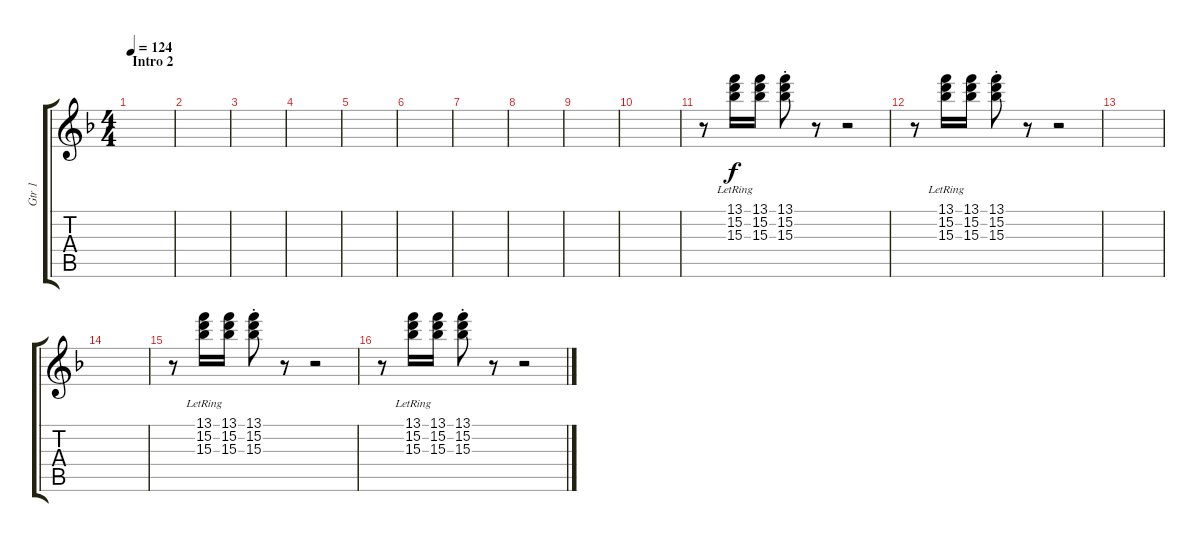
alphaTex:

\track ("Gtr 1" "Gtr 1") {instrument electricguitarjazz}
\staff {score tabs}
\tuning (E4 B3 G3 D3 A2 E2) {hide}
\ts (4 4)
\section ("" "Intro 2")
\tempo 124
\clef g2
\ks f
|
|
|
|
|
|
|
|
|
|
r.8 (13.1{lr} 15.2{lr} 15.3{lr}).16 (13.1{lr} 15.2{lr} 15.3{lr}).16 (13.1{st} 15.2{st} 15.3{st}).8 r.8 r.2 |
r.8 (13.1{lr} 15.2{lr} 15.3{lr}).16 (13.1{lr} 15.2{lr} 15.3{lr}).16 (13.1{st} 15.2{st} 15.3{st}).8 r.8 r.2 |
|
|
r.8 (13.1{lr} 15.2{lr} 15.3{lr}).16 (13.1{lr} 15.2{lr} 15.3{lr}).16 (13.1{st} 15.2{st} 15.3{st}).8 r.8 r.2 |
r.8 (13.1{lr} 15.2{lr} 15.3{lr}).16 (13.1{lr} 15.2{lr} 15.3{lr}).16 (13.1{st} 15.2{st} 15.3{st}).8 r.8 r.2
